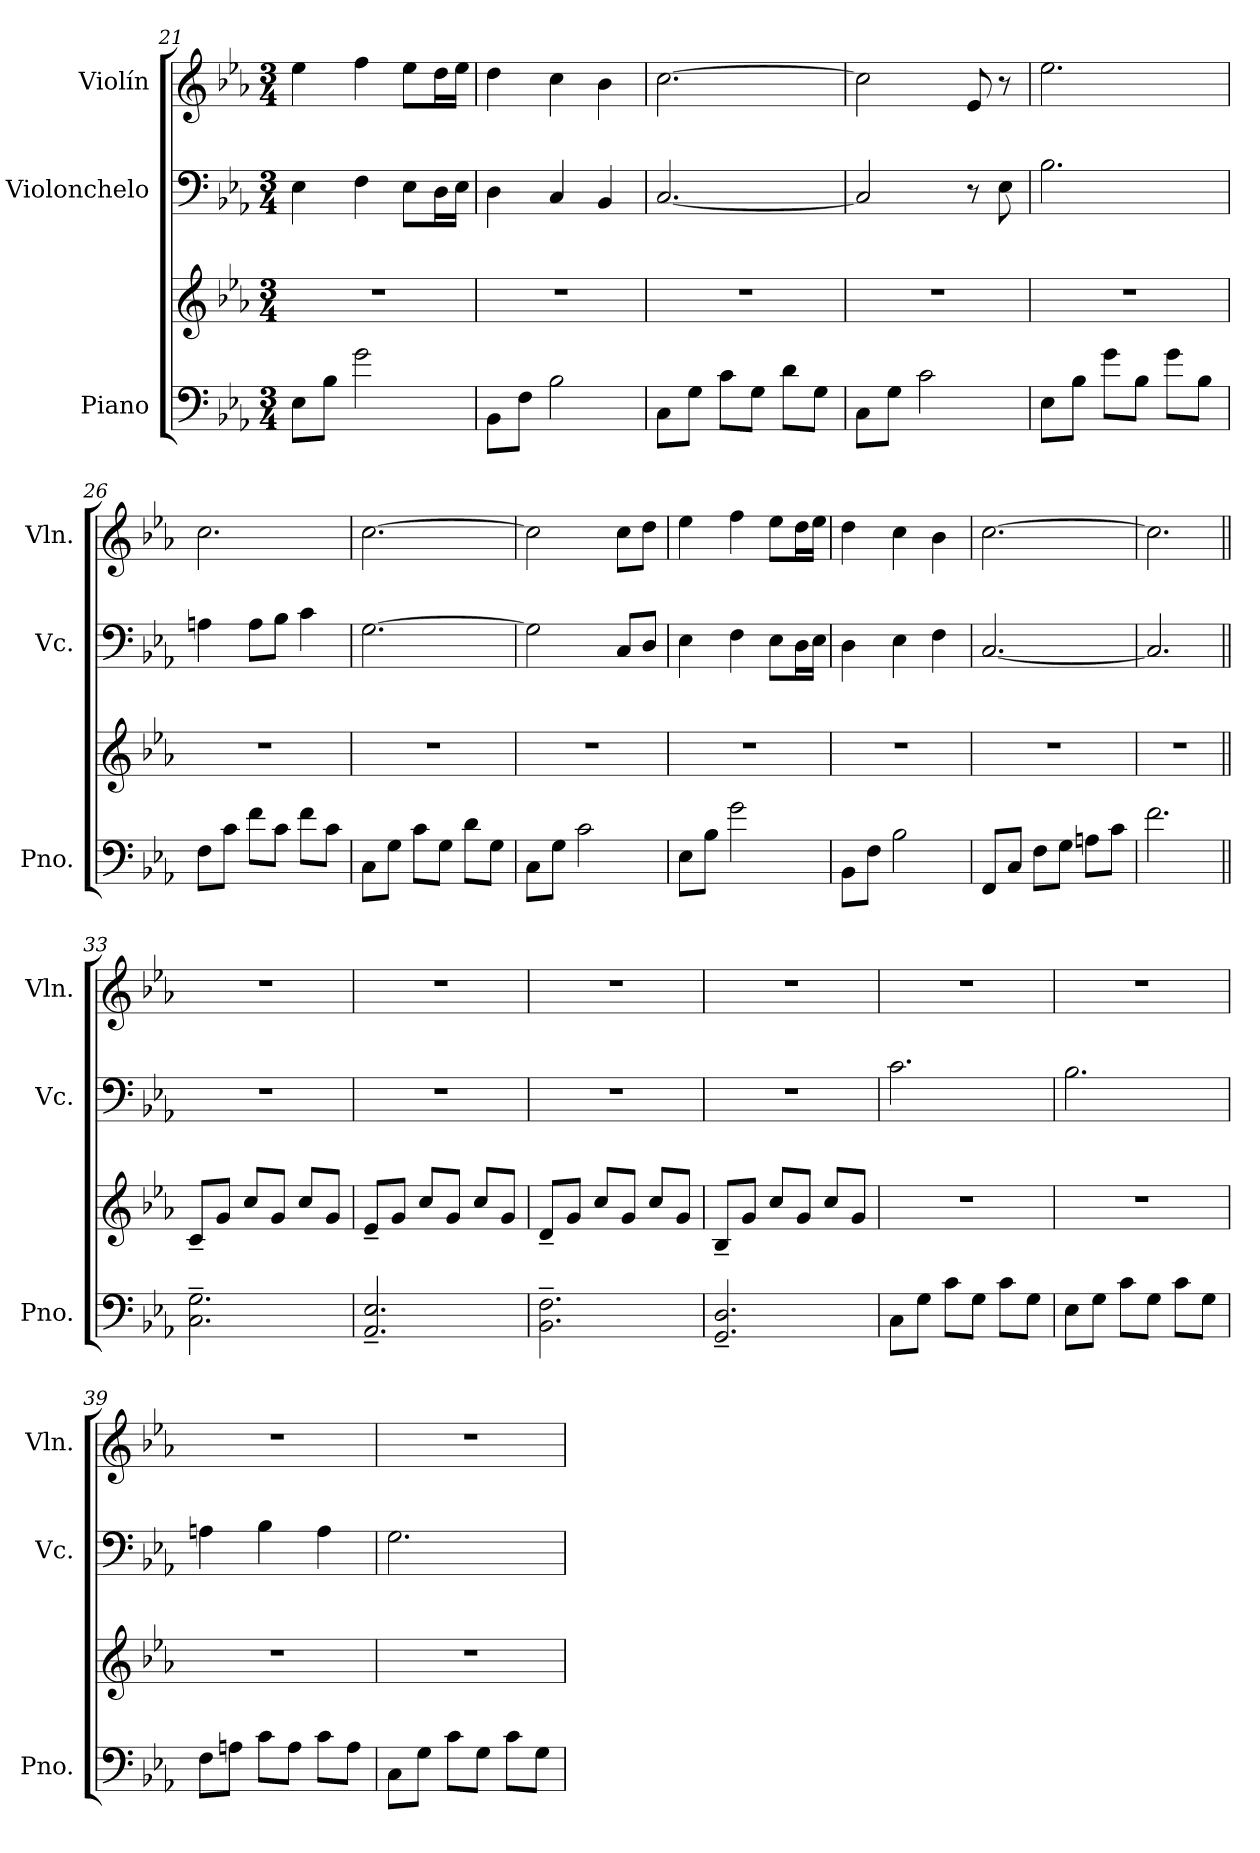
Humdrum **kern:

**kern	**kern	**kern	**kern
*part3	*part3	*part2	*part1
*staff4	*staff3	*staff2	*staff1
*I"Piano	*	*I"Violonchelo	*I"Violín
*I'Pno.	*	*I'Vc.	*I'Vln.
*clefF4	*clefG2	*clefF4	*clefG2
*k[b-e-a-]	*k[b-e-a-]	*k[b-e-a-]	*k[b-e-a-]
*M3/4	*M3/4	*M3/4	*M3/4
=21	=21	=21	=21
8E-\L	2.r	4E-\	4ee-\
8B-\J	.	.	.
2g\	.	4F\	4ff\
.	.	8E-\L	8ee-\L
.	.	16D\L	16dd\L
.	.	16E-\JJ	16ee-\JJ
=22	=22	=22	=22
8BB-\L	2.r	4D\	4dd\
8F\J	.	.	.
2B-\	.	4C/	4cc\
.	.	4BB-/	4b-\
!!LO:LB:g=z
=23	=23	=23	=23
8C\L	2.r	[2.C/	[2.cc\
8G\J	.	.	.
8c\L	.	.	.
8G\J	.	.	.
8d\L	.	.	.
8G\J	.	.	.
=24	=24	=24	=24
8C\L	2.r	2C/]	2cc\]
8G\J	.	.	.
2c\	.	.	.
.	.	8r	8e-/
.	.	8E-\	8r
=25	=25	=25	=25
8E-\L	2.r	2.B-\	2.ee-\
8B-\J	.	.	.
8g\L	.	.	.
8B-\J	.	.	.
8g\L	.	.	.
8B-\J	.	.	.
=26	=26	=26	=26
8F\L	2.r	4An\	2.cc\
8c\J	.	.	.
8f\L	.	8A\L	.
8c\J	.	8B-\J	.
8f\L	.	4c\	.
8c\J	.	.	.
=27	=27	=27	=27
8C\L	2.r	[2.G\	[2.cc\
8G\J	.	.	.
8c\L	.	.	.
8G\J	.	.	.
8d\L	.	.	.
8G\J	.	.	.
=28	=28	=28	=28
8C\L	2.r	2G\]	2cc\]
8G\J	.	.	.
2c\	.	.	.
.	.	8C/L	8cc\L
.	.	8D/J	8dd\J
!!LO:LB:g=z
=29	=29	=29	=29
8E-\L	2.r	4E-\	4ee-\
8B-\J	.	.	.
2g\	.	4F\	4ff\
.	.	8E-\L	8ee-\L
.	.	16D\L	16dd\L
.	.	16E-\JJ	16ee-\JJ
=30	=30	=30	=30
8BB-\L	2.r	4D\	4dd\
8F\J	.	.	.
2B-\	.	4E-\	4cc\
.	.	4F\	4b-\
=31	=31	=31	=31
8FF/L	2.r	[2.C/	[2.cc\
8C/J	.	.	.
8F\L	.	.	.
8G\J	.	.	.
8An\L	.	.	.
8c\J	.	.	.
=32	=32	=32	=32
2.f\	2.r	2.C/]	2.cc\]
=33||	=33||	=33||	=33||
2.C\~ 2.G\~	8c~/L	2.r	2.r
.	8g/J	.	.
.	8cc/L	.	.
.	8g/J	.	.
.	8cc/L	.	.
.	8g/J	.	.
=34	=34	=34	=34
2.AA-/~ 2.E-/~	8e-~/L	2.r	2.r
.	8g/J	.	.
.	8cc/L	.	.
.	8g/J	.	.
.	8cc/L	.	.
.	8g/J	.	.
!!LO:PB:g=z
=35	=35	=35	=35
2.BB-\~ 2.F\~	8d~/L	2.r	2.r
.	8g/J	.	.
.	8cc/L	.	.
.	8g/J	.	.
.	8cc/L	.	.
.	8g/J	.	.
=36	=36	=36	=36
2.GG/~ 2.D/~	8B-~/L	2.r	2.r
.	8g/J	.	.
.	8cc/L	.	.
.	8g/J	.	.
.	8cc/L	.	.
.	8g/J	.	.
=37	=37	=37	=37
8C\L	2.r	2.c\	2.r
8G\J	.	.	.
8c\L	.	.	.
8G\J	.	.	.
8c\L	.	.	.
8G\J	.	.	.
=38	=38	=38	=38
8E-\L	2.r	2.B-\	2.r
8G\J	.	.	.
8c\L	.	.	.
8G\J	.	.	.
8c\L	.	.	.
8G\J	.	.	.
=39	=39	=39	=39
8F\L	2.r	4An\	2.r
8An\J	.	.	.
8c\L	.	4B-\	.
8A\J	.	.	.
8c\L	.	4A\	.
8A\J	.	.	.
=40	=40	=40	=40
8C\L	2.r	2.G\	2.r
8G\J	.	.	.
8c\L	.	.	.
8G\J	.	.	.
8c\L	.	.	.
8G\J	.	.	.
=	=	=	=
*-	*-	*-	*-
